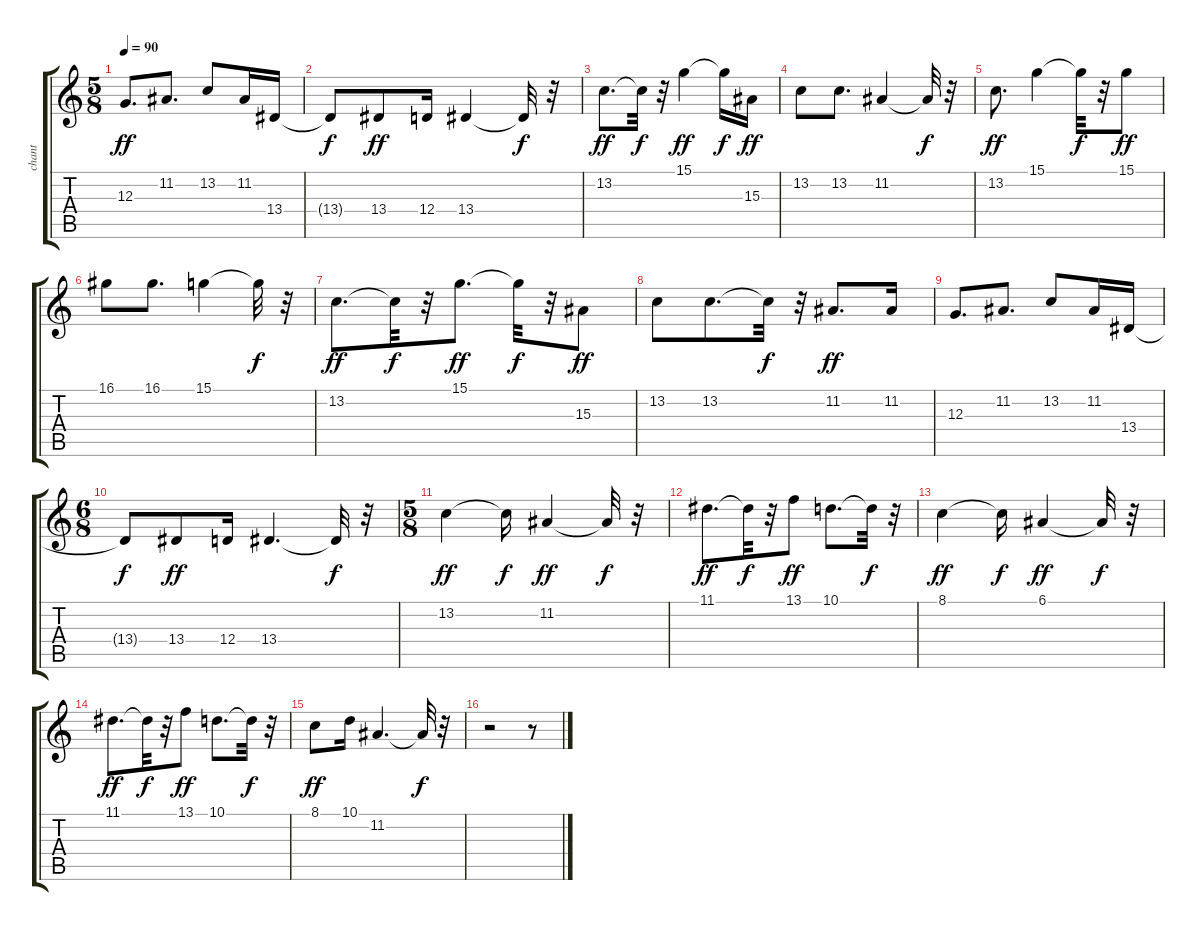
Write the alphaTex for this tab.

\track ("chant" "chant") {instrument trumpet}
\staff {score tabs}
\tuning (E4 B3 G3 D3 A2 E2) {hide}
\ts (5 8)
\tempo 90
\clef g2
\ks c
12.3.8{d dy ff} 11.2.8{d} 13.2.8 11.2.16 13.4.16 |
13.4{t}.8{dy f} 13.4.8{dy ff} 12.4.16 13.4.4 13.4{t}.32{dy f} r.32 |
13.2.8{d dy ff} 13.2{t}.32{dy f} r.32 15.1.4{dy ff} 15.1{t}.16{dy f} 15.3.16{dy ff} |
13.2.8 13.2.8{d} 11.2.4 11.2{t}.32{dy f} r.32 |
13.2.8{d dy ff} 15.1.4 15.1{t}.32{dy f} r.32 15.1.8{dy ff} |
16.1.8 16.1.8{d} 15.1.4 15.1{t}.32{dy f} r.32 |
13.2.8{d dy ff} 13.2{t}.32{dy f} r.32 15.1.8{d dy ff} 15.1{t}.32{dy f} r.32 15.3.8{dy ff} |
13.2.8 13.2.8{d} 13.2{t}.32{dy f} r.32 11.2.8{d dy ff} 11.2.16 |
12.3.8{d} 11.2.8{d} 13.2.8 11.2.16 13.4.16 |
\ts (6 8)
13.4{t}.8{dy f} 13.4.8{dy ff} 12.4.16 13.4.4{d} 13.4{t}.32{dy f} r.32 |
\ts (5 8)
13.2.4{dy ff} 13.2{t}.16{dy f} 11.2.4{dy ff} 11.2{t}.32{dy f} r.32 |
11.1.8{d dy ff} 11.1{t}.32{dy f} r.32 13.1.8{dy ff} 10.1.8{d} 10.1{t}.32{dy f} r.32 |
8.1.4{dy ff} 8.1{t}.16{dy f} 6.1.4{dy ff} 6.1{t}.32{dy f} r.32 |
11.1.8{d dy ff} 11.1{t}.32{dy f} r.32 13.1.8{dy ff} 10.1.8{d} 10.1{t}.32{dy f} r.32 |
8.1.8{dy ff} 10.1.16 11.2.4{d} 11.2{t}.32{dy f} r.32 |
r.2 r.8
